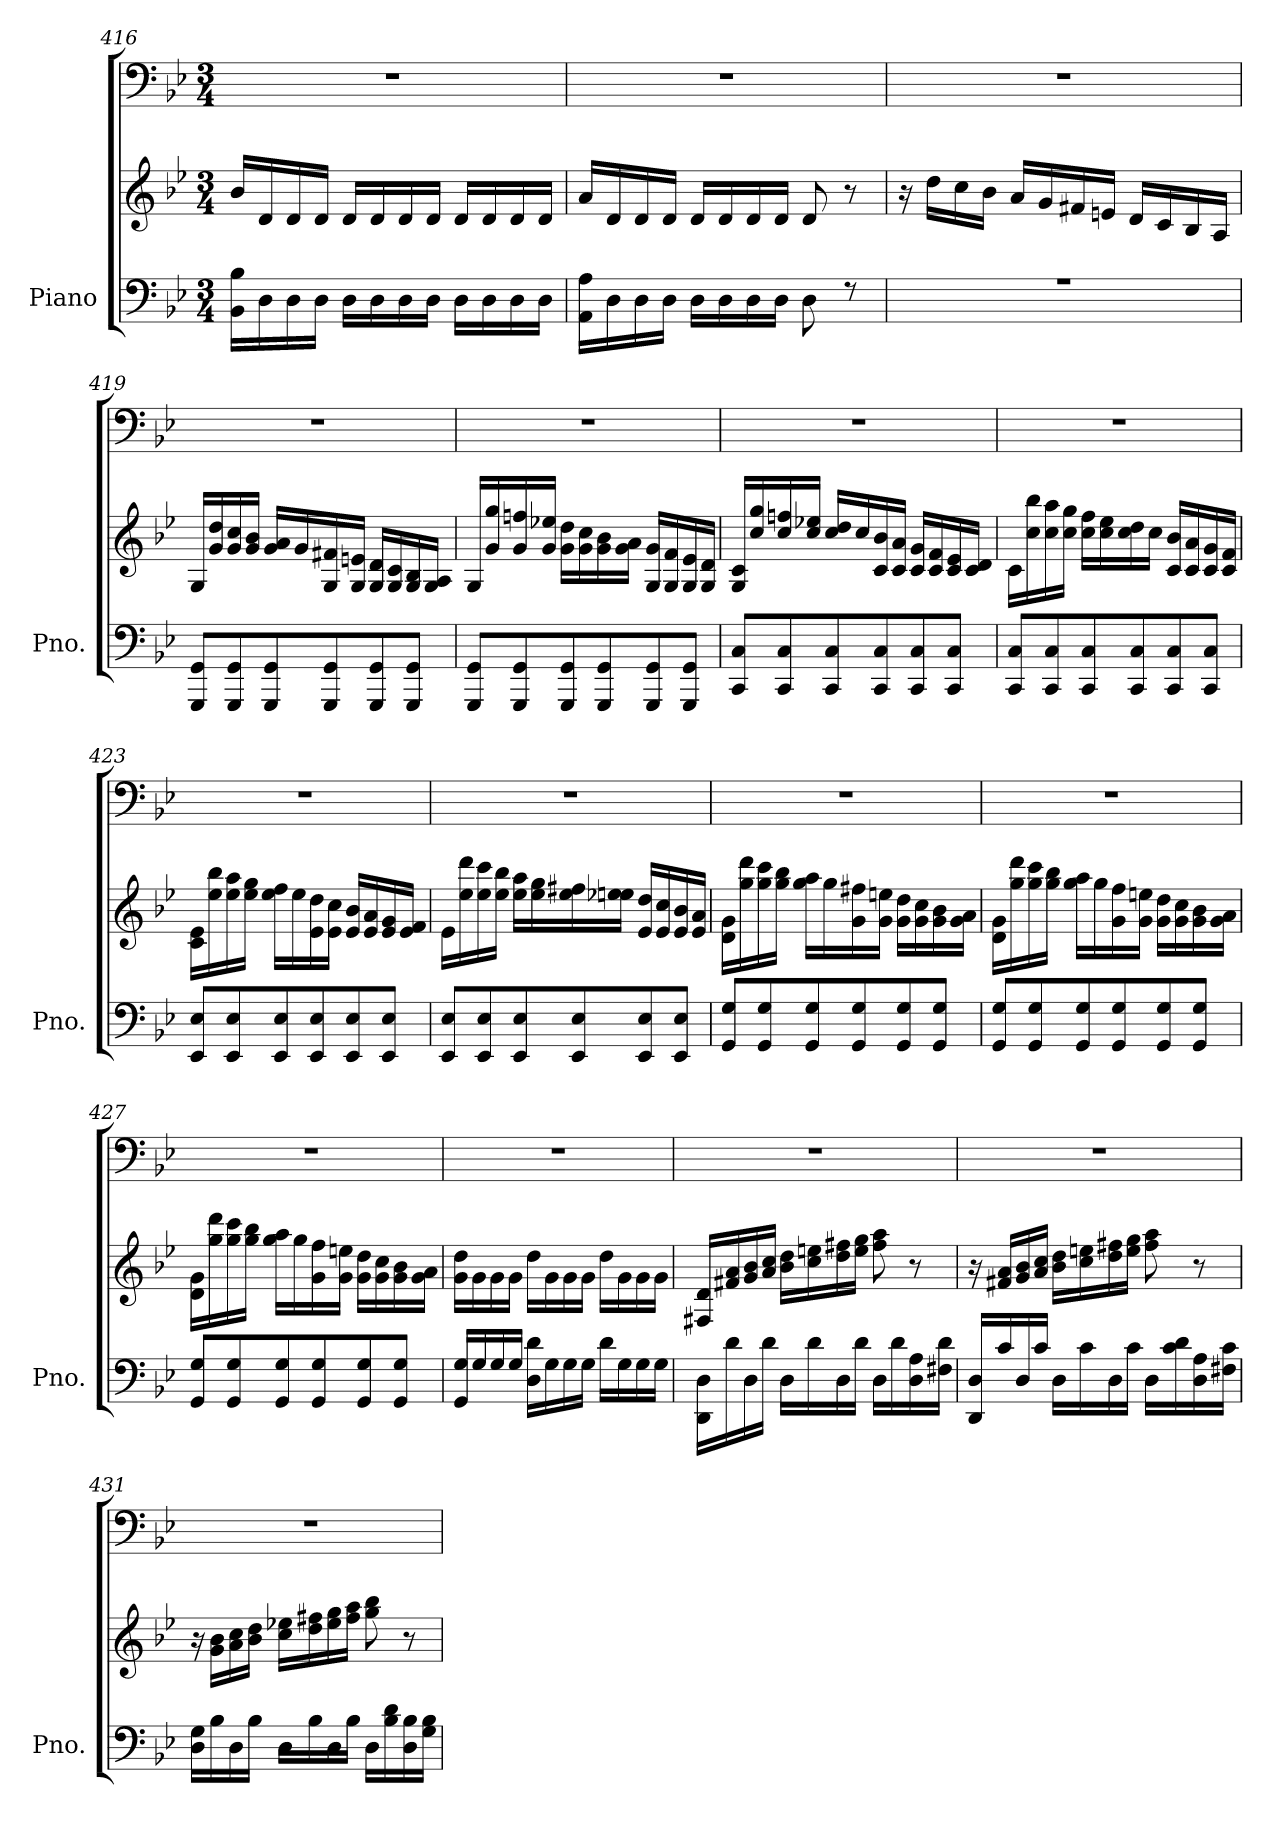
**kern	**kern	**kern
*part1	*part1	*part1
*staff3	*staff2	*staff1
*I"Piano	*	*
*I'Pno.	*	*
!!LO:PB:g=z
*clefF4	*clefG2	*clefF4
*k[b-e-]	*k[b-e-]	*k[b-e-]
*M3/4	*M3/4	*M3/4
=416	=416	=416
*^	*	*
16BB-\ 16B-\LL	2.ryy	16b-/LL	2.r
16D\	.	16d/	.
16D\	.	16d/	.
16D\JJ	.	16d/JJ	.
16D\LL	.	16d/LL	.
16D\	.	16d/	.
16D\	.	16d/	.
16D\JJ	.	16d/JJ	.
16D\LL	.	16d/LL	.
16D\	.	16d/	.
16D\	.	16d/	.
16D\JJ	.	16d/JJ	.
!!LO:LB:g=z
=417	=417	=417	=417
16AA\ 16A\LL	2.ryy	16a/LL	2.r
16D\	.	16d/	.
16D\	.	16d/	.
16D\JJ	.	16d/JJ	.
16D\LL	.	16d/LL	.
16D\	.	16d/	.
16D\	.	16d/	.
16D\JJ	.	16d/JJ	.
*	*	*	*MM60
8D\	.	8d/	.
8r	.	8r	.
=418	=418	=418	=418
*	*	*	*MM152
2.r	2.ryy	16r	2.r
.	.	16dd\LL	.
.	.	16cc\	.
.	.	16b-\JJ	.
.	.	16a/LL	.
.	.	16g/	.
.	.	16f#X/	.
.	.	16en/JJ	.
.	.	16d/LL	.
.	.	16c/	.
.	.	16B-/	.
.	.	16A/JJ	.
=419	=419	=419	=419
8GGG/ 8GG/L	2.ryy	16G/LL	2.r
.	.	16g/ 16dd/	.
8GGG/ 8GG/	.	16g/ 16cc/	.
.	.	16g/ 16b-/JJ	.
8GGG/ 8GG/	.	16g/ 16a/LL	.
.	.	16g/	.
8GGG/ 8GG/	.	16G/ 16f#X/	.
.	.	16G/ 16en/JJ	.
8GGG/ 8GG/	.	16G/ 16d/LL	.
.	.	16G/ 16c/	.
8GGG/ 8GG/J	.	16G/ 16B-/	.
.	.	16G/ 16A/JJ	.
!!LO:LB:g=z
=420	=420	=420	=420
8GGG/ 8GG/L	2.ryy	16G/LL	2.r
.	.	16g/ 16gg/	.
8GGG/ 8GG/	.	16g/ 16ffn/	.
.	.	16g/ 16ee-X/JJ	.
8GGG/ 8GG/	.	16g\ 16dd\LL	.
.	.	16g\ 16cc\	.
8GGG/ 8GG/	.	16g\ 16b-\	.
.	.	16g\ 16a\JJ	.
8GGG/ 8GG/	.	16G/ 16g/LL	.
.	.	16G/ 16f/	.
8GGG/ 8GG/J	.	16G/ 16e-/	.
.	.	16G/ 16d/JJ	.
=421	=421	=421	=421
8CC/ 8C/L	2.ryy	16G/ 16c/LL	2.r
.	.	16cc/ 16gg/	.
8CC/ 8C/	.	16cc/ 16ffn/	.
.	.	16cc/ 16ee-X/JJ	.
8CC/ 8C/	.	16cc/ 16dd/LL	.
.	.	16cc/	.
8CC/ 8C/	.	16c/ 16b-/	.
.	.	16c/ 16a/JJ	.
8CC/ 8C/	.	16c/ 16g/LL	.
.	.	16c/ 16f/	.
8CC/ 8C/J	.	16c/ 16e-/	.
.	.	16c/ 16d/JJ	.
=422	=422	=422	=422
8CC/ 8C/L	2.ryy	16c\LL	2.r
.	.	16cc\ 16bb-\	.
8CC/ 8C/	.	16cc\ 16aa\	.
.	.	16cc\ 16gg\JJ	.
8CC/ 8C/	.	16cc\ 16ff\LL	.
.	.	16cc\ 16ee-\	.
8CC/ 8C/	.	16cc\ 16dd\	.
.	.	16cc\JJ	.
8CC/ 8C/	.	16c/ 16b-/LL	.
.	.	16c/ 16a/	.
8CC/ 8C/J	.	16c/ 16g/	.
.	.	16c/ 16f/JJ	.
!!LO:PB:g=z
=423	=423	=423	=423
8EE-/ 8E-/L	2.ryy	16c\ 16e-\LL	2.r
.	.	16ee-\ 16bb-\	.
8EE-/ 8E-/	.	16ee-\ 16aa\	.
.	.	16ee-\ 16gg\JJ	.
8EE-/ 8E-/	.	16ee-\ 16ff\LL	.
.	.	16ee-\	.
8EE-/ 8E-/	.	16e-\ 16dd\	.
.	.	16e-\ 16cc\JJ	.
8EE-/ 8E-/	.	16e-/ 16b-/LL	.
.	.	16e-/ 16a/	.
8EE-/ 8E-/J	.	16e-/ 16g/	.
.	.	16e-/ 16f/JJ	.
=424	=424	=424	=424
8EE-/ 8E-/L	2.ryy	16e-\LL	2.r
.	.	16ee-\ 16ddd\	.
8EE-/ 8E-/	.	16ee-\ 16ccc\	.
.	.	16ee-\ 16bb-\JJ	.
8EE-/ 8E-/	.	16ee-\ 16aa\LL	.
.	.	16ee-\ 16gg\	.
8EE-/ 8E-/	.	16ee-\ 16ff#X\	.
.	.	16ee-X\ 16een\JJ	.
8EE-/ 8E-/	.	16e-/ 16dd/LL	.
.	.	16e-/ 16cc/	.
8EE-/ 8E-/J	.	16e-/ 16b-/	.
.	.	16e-/ 16a/JJ	.
=425	=425	=425	=425
8GG/ 8G/L	2.ryy	16d\ 16g\LL	2.r
.	.	16gg\ 16ddd\	.
8GG/ 8G/	.	16gg\ 16ccc\	.
.	.	16gg\ 16bb-\JJ	.
8GG/ 8G/	.	16gg\ 16aa\LL	.
.	.	16gg\	.
8GG/ 8G/	.	16g\ 16ff#X\	.
.	.	16g\ 16een\JJ	.
8GG/ 8G/	.	16g\ 16dd\LL	.
.	.	16g\ 16cc\	.
8GG/ 8G/J	.	16g\ 16b-\	.
.	.	16g\ 16a\JJ	.
!!LO:LB:g=z
=426	=426	=426	=426
8GG/ 8G/L	2.ryy	16d\ 16g\LL	2.r
.	.	16gg\ 16ddd\	.
8GG/ 8G/	.	16gg\ 16ccc\	.
.	.	16gg\ 16bb-\JJ	.
8GG/ 8G/	.	16gg\ 16aa\LL	.
.	.	16gg\	.
8GG/ 8G/	.	16g\ 16ff\	.
.	.	16g\ 16een\JJ	.
8GG/ 8G/	.	16g\ 16dd\LL	.
.	.	16g\ 16cc\	.
8GG/ 8G/J	.	16g\ 16b-\	.
.	.	16g\ 16a\JJ	.
=427	=427	=427	=427
8GG/ 8G/L	2.ryy	16d\ 16g\LL	2.r
.	.	16gg\ 16ddd\	.
8GG/ 8G/	.	16gg\ 16ccc\	.
.	.	16gg\ 16bb-\JJ	.
8GG/ 8G/	.	16gg\ 16aa\LL	.
.	.	16gg\	.
8GG/ 8G/	.	16g\ 16ff\	.
.	.	16g\ 16een\JJ	.
8GG/ 8G/	.	16g\ 16dd\LL	.
.	.	16g\ 16cc\	.
8GG/ 8G/J	.	16g\ 16b-\	.
.	.	16g\ 16a\JJ	.
=428	=428	=428	=428
16GG/ 16G/LL	2.ryy	16g\ 16dd\LL	2.r
16G/	.	16g\	.
16G/	.	16g\	.
16G/JJ	.	16g\JJ	.
16D\ 16d\LL	.	16dd\LL	.
16G\	.	16g\	.
16G\	.	16g\	.
16G\JJ	.	16g\JJ	.
16d\LL	.	16dd\LL	.
16G\	.	16g\	.
16G\	.	16g\	.
16G\JJ	.	16g\JJ	.
!!LO:LB:g=z
=429	=429	=429	=429
16DD\ 16D\LL	2.ryy	16F#X/ 16d/LL	2.r
16d\	.	16f#X/ 16a/	.
16D\	.	16g/ 16b-/	.
16d\JJ	.	16a/ 16cc/JJ	.
16D\LL	.	16b-\ 16dd\LL	.
16d\	.	16cc\ 16een\	.
16D\	.	16dd\ 16ff#X\	.
16d\JJ	.	16ee\ 16gg\JJ	.
16D\LL	.	8ff#\ 8aa\	.
16d\	.	.	.
16D\ 16A\	.	8r	.
16F#X\ 16d\JJ	.	.	.
=430	=430	=430	=430
16DD/ 16D/LL	2.ryy	16r	2.r
16c/	.	16f#X/ 16a/LL	.
16D/	.	16g/ 16b-/	.
16c/JJ	.	16a/ 16cc/JJ	.
16D\LL	.	16b-\ 16dd\LL	.
16c\	.	16cc\ 16een\	.
16D\	.	16dd\ 16ff#X\	.
16c\JJ	.	16ee\ 16gg\JJ	.
16D\LL	.	8ff#\ 8aa\	.
16c\ 16d\	.	.	.
16D\ 16A\	.	8r	.
16F#X\ 16c\JJ	.	.	.
=431	=431	=431	=431
16D\ 16G\LL	2.ryy	16r	2.r
16B-\	.	16g\ 16b-\LL	.
16D\	.	16a\ 16cc\	.
16B-\JJ	.	16b-\ 16dd\JJ	.
16D\LL	.	16cc\ 16ee-X\LL	.
16B-\	.	16dd\ 16ff#X\	.
16D\	.	16ee-\ 16gg\	.
16B-\JJ	.	16ff#\ 16aa\JJ	.
16D\LL	.	8gg\ 8bb-\	.
16B-\ 16d\	.	.	.
16D\ 16B-\	.	8r	.
16G\ 16B-\JJ	.	.	.
*v	*v	*	*
=	=	=
*-	*-	*-
